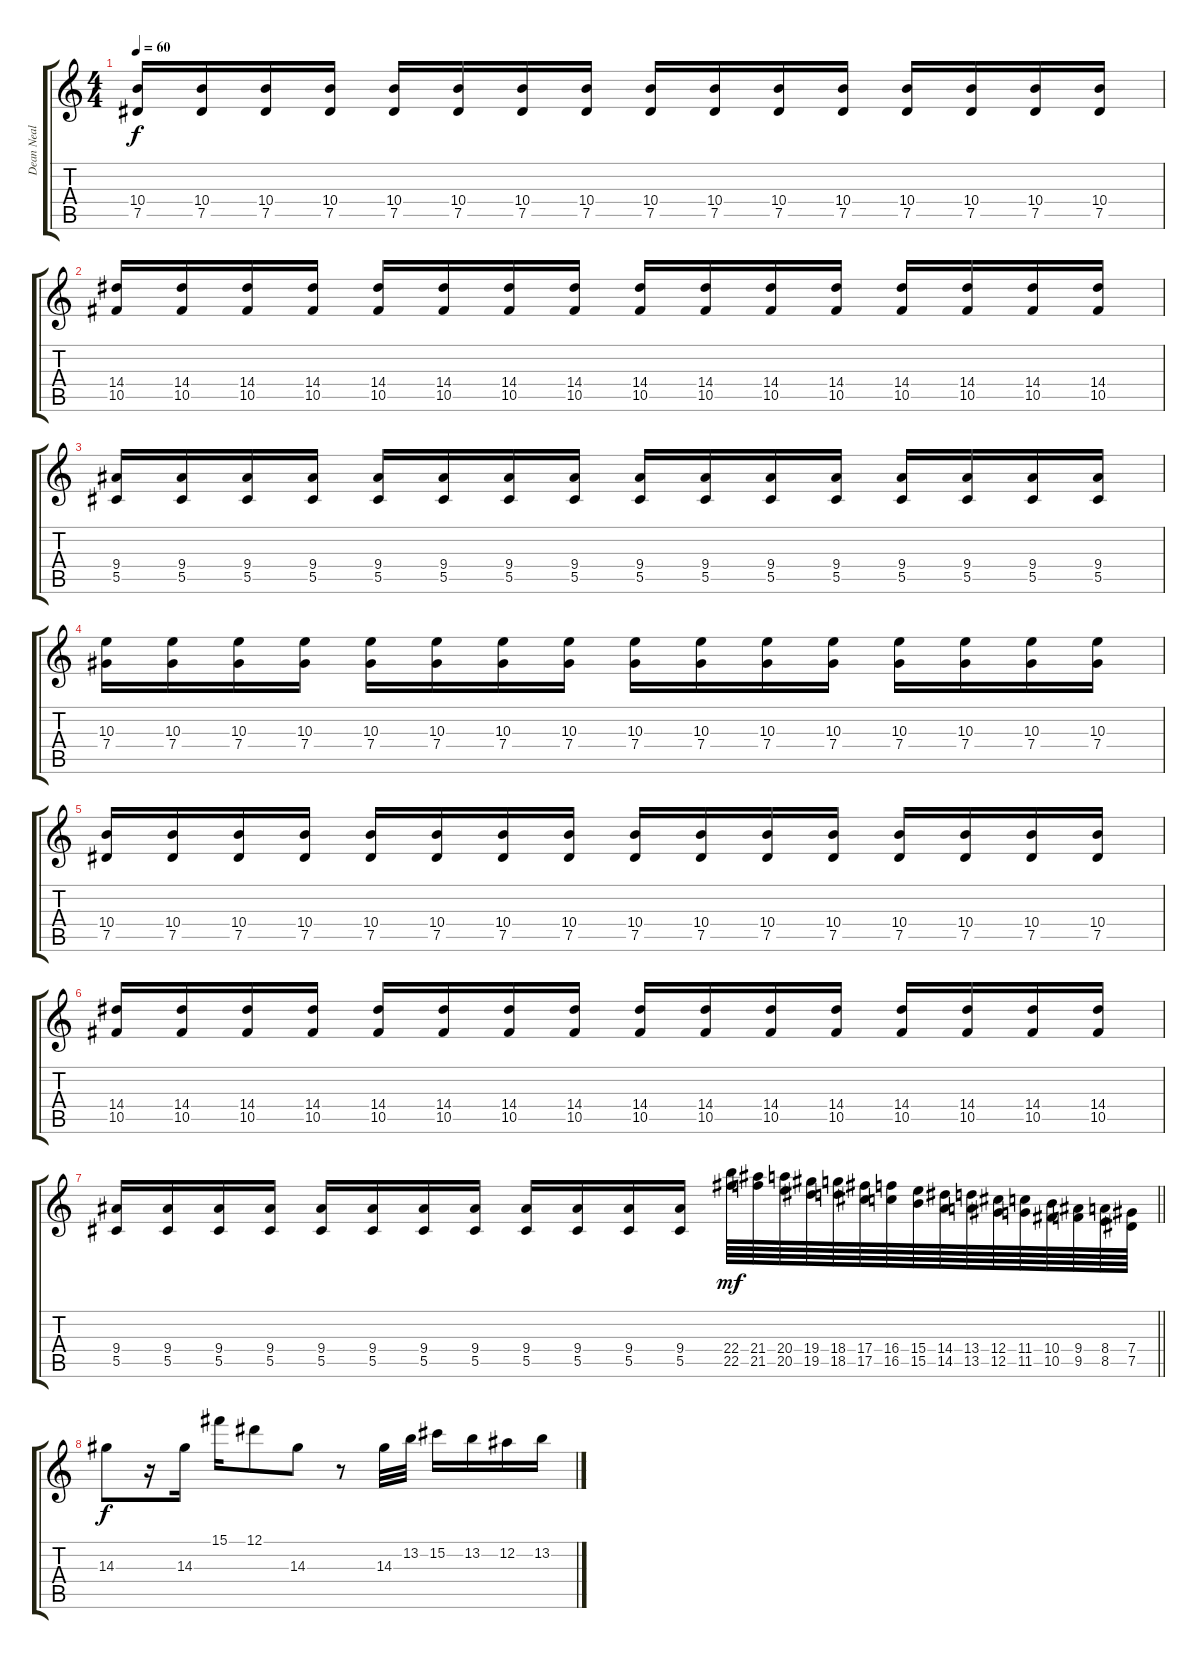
\track ("Dean Neal" "Dean Neal") {instrument distortionguitar}
\staff {score tabs}
\tuning (Eb4 Bb3 Gb3 Db3 Ab2 Db2) {hide}
\ts (4 4)
\tempo 60
\clef g2
\ks c
(10.4 7.5).16{dy f} (10.4 7.5).16 (10.4 7.5).16 (10.4 7.5).16 (10.4 7.5).16 (10.4 7.5).16 (10.4 7.5).16 (10.4 7.5).16 (10.4 7.5).16 (10.4 7.5).16 (10.4 7.5).16 (10.4 7.5).16 (10.4 7.5).16 (10.4 7.5).16 (10.4 7.5).16 (10.4 7.5).16 |
(14.4 10.5).16 (14.4 10.5).16 (14.4 10.5).16 (14.4 10.5).16 (14.4 10.5).16 (14.4 10.5).16 (14.4 10.5).16 (14.4 10.5).16 (14.4 10.5).16 (14.4 10.5).16 (14.4 10.5).16 (14.4 10.5).16 (14.4 10.5).16 (14.4 10.5).16 (14.4 10.5).16 (14.4 10.5).16 |
(9.4 5.5).16 (9.4 5.5).16 (9.4 5.5).16 (9.4 5.5).16 (9.4 5.5).16 (9.4 5.5).16 (9.4 5.5).16 (9.4 5.5).16 (9.4 5.5).16 (9.4 5.5).16 (9.4 5.5).16 (9.4 5.5).16 (9.4 5.5).16 (9.4 5.5).16 (9.4 5.5).16 (9.4 5.5).16 |
(10.3 7.4).16{instrument distortionguitar} (10.3 7.4).16 (10.3 7.4).16 (10.3 7.4).16 (10.3 7.4).16 (10.3 7.4).16 (10.3 7.4).16 (10.3 7.4).16 (10.3 7.4).16 (10.3 7.4).16 (10.3 7.4).16 (10.3 7.4).16 (10.3 7.4).16 (10.3 7.4).16 (10.3 7.4).16 (10.3 7.4).16 |
(10.4 7.5).16 (10.4 7.5).16 (10.4 7.5).16 (10.4 7.5).16 (10.4 7.5).16 (10.4 7.5).16 (10.4 7.5).16 (10.4 7.5).16 (10.4 7.5).16 (10.4 7.5).16 (10.4 7.5).16 (10.4 7.5).16 (10.4 7.5).16 (10.4 7.5).16 (10.4 7.5).16 (10.4 7.5).16 |
(14.4 10.5).16 (14.4 10.5).16 (14.4 10.5).16 (14.4 10.5).16 (14.4 10.5).16 (14.4 10.5).16 (14.4 10.5).16 (14.4 10.5).16 (14.4 10.5).16 (14.4 10.5).16 (14.4 10.5).16 (14.4 10.5).16 (14.4 10.5).16 (14.4 10.5).16 (14.4 10.5).16 (14.4 10.5).16 |
\barLineRight lightlight
(9.4 5.5).16 (9.4 5.5).16 (9.4 5.5).16 (9.4 5.5).16 (9.4 5.5).16 (9.4 5.5).16 (9.4 5.5).16 (9.4 5.5).16 (9.4 5.5).16 (9.4 5.5).16 (9.4 5.5).16 (9.4 5.5).16 (22.4 22.5).64{dy mf volume 16 instrument guitarfretnoise} (21.4 21.5).64 (20.4 20.5).64 (19.4 19.5).64 (18.4 18.5).64 (17.4 17.5).64 (16.4 16.5).64 (15.4 15.5).64 (14.4 14.5).64 (13.4 13.5).64 (12.4 12.5).64 (11.4 11.5).64 (10.4 10.5).64 (9.4 9.5).64 (8.4 8.5).64 (7.4 7.5).64 |
14.3.8{dy f volume 16 instrument overdrivenguitar} r.16 14.3.16 15.1.16 12.1.8 14.3.8 r.8 14.3.32 13.2.32 15.2.16 13.2.16 12.2.16 13.2.16
